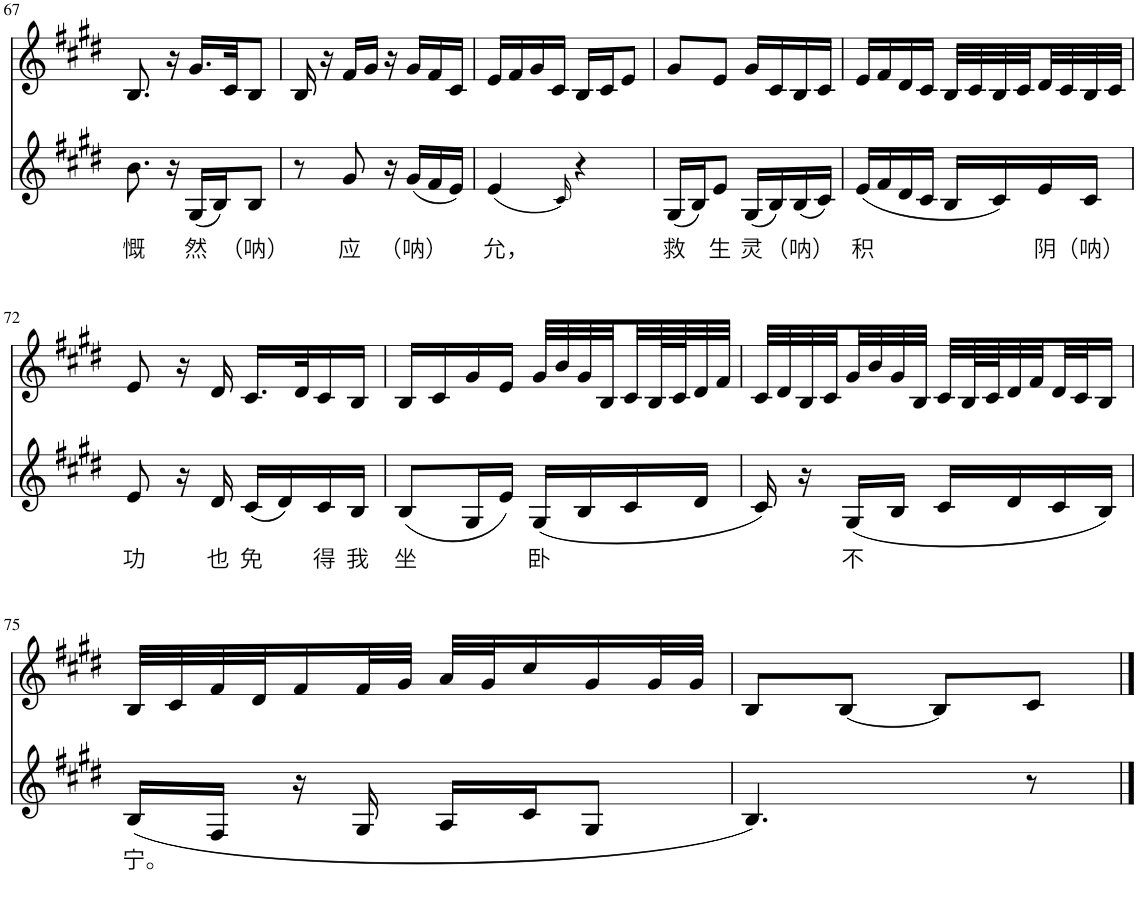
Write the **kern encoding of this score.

**kern	**text	**kern
*part2	*part2	*part1
*staff2	*staff2	*staff1
*I"Piano	*	*I"Piano
*I'Pno	*	*I'Pno
!!LO:PB:g=z
*clefG2	*	*clefG2
*k[f#c#g#d#]	*	*k[f#c#g#d#]
*M2/4	*	*M2/4
=67	=67	=67
!	!LO:LY:b	!
8.b\	慨	8.B/
16r	.	16r
!	!LO:LY:b	!
(16G#/LL	然	16.g#/LL
16B/J)	.	.
.	.	32c#/JK
!	!LO:LY:b	!
8B/J	（呐）	8B/J
=68	=68	=68
8r	.	16B/
.	.	16r
!	!LO:LY:b	!
8g#/	应	16f#/LL
.	.	16g#/JJ
16r	.	16r
!	!LO:LY:b	!
(16g#/LL	（呐）	16g#/LL
16f#/	.	16f#/
16e/JJ)	.	16c#/JJ
=69	=69	=69
!	!LO:LY:b	!
(4e/	允，	16e/LL
.	.	16f#/
.	.	16g#/
.	.	16c#/JJ
16qc#/)	.	.
4r	.	16B/LL
.	.	16c#/J
.	.	8e/J
=70	=70	=70
!	!LO:LY:b	!
(16G#/LL	救	8g#/L
16B/J)	.	.
!	!LO:LY:b	!
8e/J	生	8e/J
!	!LO:LY:b	!
(16G#/LL	灵	16g#/LL
16B/)	.	16c#/
!	!LO:LY:b	!
(16B/	（呐）	16B/
16c#/JJ)	.	16c#/JJ
=71	=71	=71
!	!LO:LY:b	!
(16e/LL	积	16e/LL
16f#/	.	16f#/
16d#/	.	16d#/
16c#/JJ	.	16c#/JJ
16B/LL	.	32B/LLL
.	.	32c#/
16c#/)	.	32B/
.	.	32c#/
!	!LO:LY:b	!
16e/	阴	32d#/
.	.	32c#/
!	!LO:LY:b	!
16c#/JJ	（呐）	32B/
.	.	32c#/JJJ
!!LO:LB:g=z
=72	=72	=72
!	!LO:LY:b	!
8e/	功	8e/
16r	.	16r
!	!LO:LY:b	!
16d#/	也	16d#/
!	!LO:LY:b	!
(16c#/LL	免	16.c#/LL
16d#/)	.	.
.	.	32d#/K
!	!LO:LY:b	!
16c#/	得	16c#/
!	!LO:LY:b	!
16B/JJ	我	16B/JJ
=73	=73	=73
!	!LO:LY:b	!
(8B/L	坐	16B/LL
.	.	16c#/
16G#/L	.	16g#/
16e/JJ)	.	16e/JJ
!	!LO:LY:b	!
(16G#/LL	卧	32g#/LLL
.	.	32b/
16B/	.	32g#/
.	.	32B/
16c#/	.	32c#/
.	.	64B/L
.	.	64c#/J
16d#/JJ	.	32d#/
.	.	32f#/JJJ
=74	=74	=74
16c#/)	.	32c#/LLL
.	.	32d#/
16r	.	32B/
.	.	32c#/
!	!LO:LY:b	!
(16G#/LL	不	32g#/
.	.	32b/
16B/JJ	.	32g#/
.	.	32B/JJJ
16c#/LL	.	32c#/LLL
.	.	64B/L
.	.	64c#/J
16d#/	.	32d#/
.	.	32f#/
16c#/	.	32d#/
.	.	32c#/J
16B/JJ)	.	16B/JJ
!!LO:LB:g=z
=75	=75	=75
!	!LO:LY:b	!
(16B/LL	宁。	32B/LLL
.	.	32c#/
16F#/JJ	.	32f#/
.	.	32d#/J
16r	.	16f#/
16G#/	.	32f#/L
.	.	32g#/JJJ
16A/LL	.	32a/LLL
.	.	32g#/J
16c#/J	.	16cc#/
8G#/J	.	16g#/
.	.	32g#/L
.	.	32g#/JJJ
=76	=76	=76
4.B/)	.	8B/L
.	.	[8B/J
.	.	8B/L]
8r	.	8c#/J
==	==	==
*-	*-	*-
